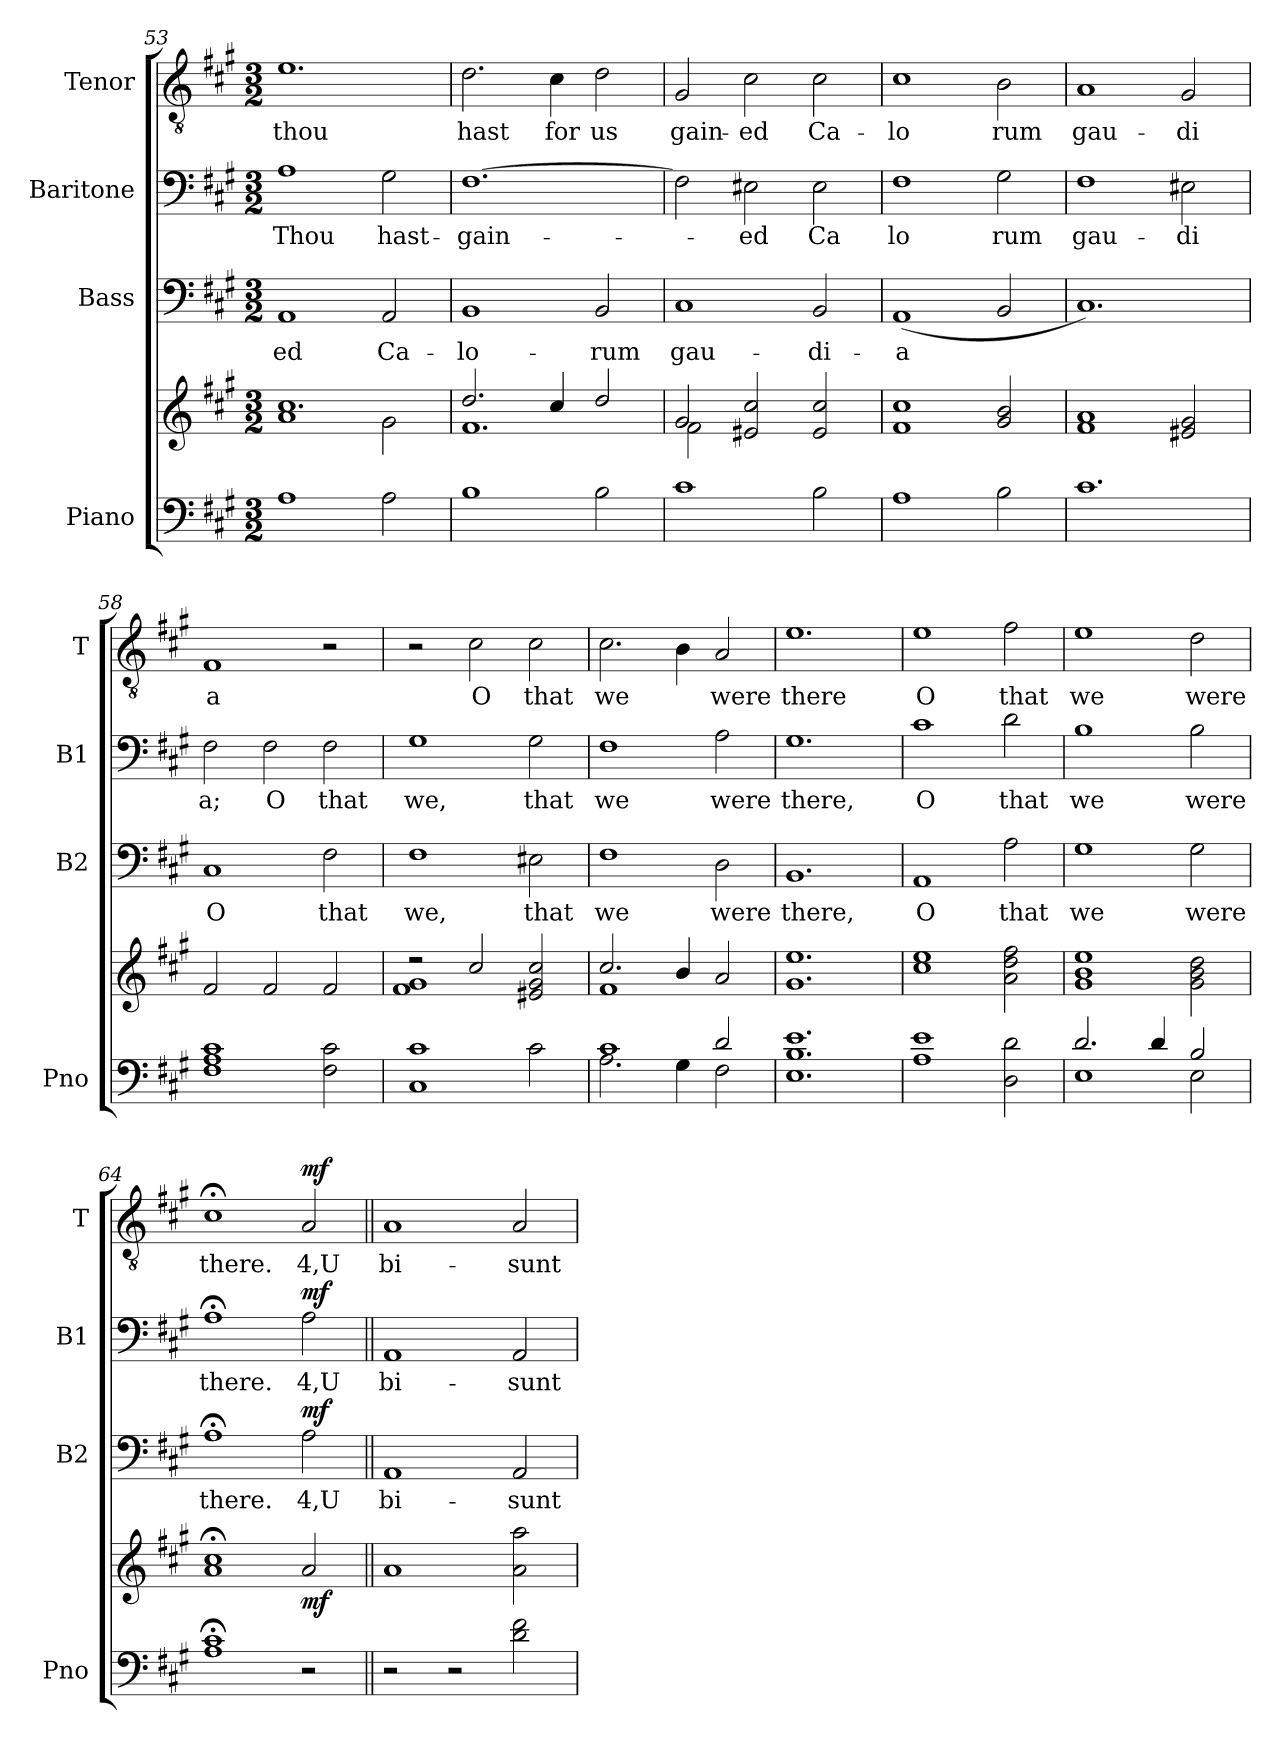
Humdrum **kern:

**kern	**kern	**dynam	**kern	**text	**dynam	**kern	**text	**dynam	**kern	**text	**dynam
*part4	*part4	*part4	*part3	*part3	*part3	*part2	*part2	*part2	*part1	*part1	*part1
*staff5	*staff4	*staff4/5	*staff3	*staff3	*staff3	*staff2	*staff2	*staff2	*staff1	*staff1	*staff1
*I"Piano	*	*	*I"Bass	*	*	*I"Baritone	*	*	*I"Tenor	*	*
*I'Pno	*	*	*I'B2	*	*	*I'B1	*	*	*I'T	*	*
*clefF4	*clefG2	*	*clefF4	*	*	*clefF4	*	*	*clefGv2	*	*
*k[f#c#g#]	*k[f#c#g#]	*	*k[f#c#g#]	*	*	*k[f#c#g#]	*	*	*k[f#c#g#]	*	*
*A:	*A:	*	*A:	*	*	*A:	*	*	*A:	*	*
*M3/2	*M3/2	*	*M3/2	*	*	*M3/2	*	*	*M3/2	*	*
=53	=53	=53	=53	=53	=53	=53	=53	=53	=53	=53	=53
*	*^	*	*	*	*	*	*	*	*	*	*
1A	1.cc#	1a	.	1AA	-ed	.	1A	Thou	.	1.e	thou	.
2A	.	2g#	.	2AA	Ca-	.	2G#	hast-	.	.	.	.
=54	=54	=54	=54	=54	=54	=54	=54	=54	=54	=54	=54	=54
1B	2.dd	1.f#	.	1BB	-lo-	.	[1.F#	-gain-	.	2.d	hast	.
.	4cc#	.	.	.	.	.	.	.	.	4c#	for	.
2B	2dd	.	.	2BB	-rum	.	.	.	.	2d	us	.
=55	=55	=55	=55	=55	=55	=55	=55	=55	=55	=55	=55	=55
1c#	2g#	2f#	.	1C#	gau-	.	2F#]	.	.	2G#	gain-	.
.	2e#X 2cc#	1ryy	.	.	.	.	2E#X	-ed	.	2c#	-ed	.
2B	2e# 2cc#	.	.	2BB	-di-	.	2E#	Ca	.	2c#	Ca-	.
*	*v	*v	*	*	*	*	*	*	*	*	*	*
=56	=56	=56	=56	=56	=56	=56	=56	=56	=56	=56	=56
1A	1f# 1cc#	.	(<1AA	-a	.	1F#	lo	.	1c#	-lo	.
2B	2g# 2b	.	2BB	.	.	2G#	rum	.	2B	rum	.
=57	=57	=57	=57	=57	=57	=57	=57	=57	=57	=57	=57
1.c#	1f# 1a	.	1.C#)	.	.	1F#	gau-	.	1A	gau-	.
.	2e#X 2g#	.	.	.	.	2E#X	-di	.	2G#	-di	.
=58	=58	=58	=58	=58	=58	=58	=58	=58	=58	=58	=58
1F# 1A 1c#	2f#	.	1C#	O	.	2F#	a;	.	1F#	a	.
.	2f#	.	.	.	.	2F#	O	.	.	.	.
2F# 2c#	2f#	.	2F#	that	.	2F#	that	.	2r	.	.
=59	=59	=59	=59	=59	=59	=59	=59	=59	=59	=59	=59
*	*^	*	*	*	*	*	*	*	*	*	*
1C# 1c#	2r	1f# 1g#	.	1F#	we,	.	1G#	we,	.	2r	.	.
.	2cc#	.	.	.	.	.	.	.	.	2c#	O	.
2c#	2e#X 2g# 2cc#	2ryy	.	2E#X	that	.	2G#	that	.	2c#	that	.
=60	=60	=60	=60	=60	=60	=60	=60	=60	=60	=60	=60	=60
*^	*	*	*	*	*	*	*	*	*	*	*	*
1c#	2.A	2.cc#	1f#	.	1F#	we	.	1F#	we	.	2.c#	we	.
.	4G#	4b	.	.	.	.	.	.	.	.	4B	.	.
2d	2F#	2a	2ryy	.	2D	were	.	2A	were	.	2A	were	.
*v	*v	*	*	*	*	*	*	*	*	*	*	*	*
*	*v	*v	*	*	*	*	*	*	*	*	*	*
=61	=61	=61	=61	=61	=61	=61	=61	=61	=61	=61	=61
1.E 1.B 1.e	1.g# 1.ee	.	1.BB	there,	.	1.G#	there,	.	1.e	there	.
=62	=62	=62	=62	=62	=62	=62	=62	=62	=62	=62	=62
1A 1e	1cc# 1ee	.	1AA	O	.	1c#	O	.	1e	O	.
2D 2d	2a 2dd 2ff#	.	2A	that	.	2d	that	.	2f#	that	.
=63	=63	=63	=63	=63	=63	=63	=63	=63	=63	=63	=63
*^	*	*	*	*	*	*	*	*	*	*	*
2.d	1E	1g# 1b 1ee	.	1G#	we	.	1B	we	.	1e	we	.
4d	.	.	.	.	.	.	.	.	.	.	.	.
2B	2E	2g# 2b 2dd	.	2G#	were	.	2B	were	.	2d	were	.
*v	*v	*	*	*	*	*	*	*	*	*	*	*
=64	=64	=64	=64	=64	=64	=64	=64	=64	=64	=64	=64
1A; 1c#;	1a; 1cc#;	.	1A;	there.	.	1A;	there.	.	1c#;	there.	.
!	!	!LO:DY:b	!	!	!LO:DY:a	!	!	!LO:DY:a	!	!	!LO:DY:a
2r	2a	mf	2A	4,U	mf	2A	4,U	mf	2A	4,U	mf
=65||	=65||	=65||	=65||	=65||	=65||	=65||	=65||	=65||	=65||	=65||	=65||
2r	1a	.	1AA	bi-	.	1AA	bi-	.	1A	bi-	.
2r	.	.	.	.	.	.	.	.	.	.	.
2d 2f#	2a 2aa	.	2AA	-sunt	.	2AA	-sunt	.	2A	-sunt	.
=	=	=	=	=	=	=	=	=	=	=	=
*-	*-	*-	*-	*-	*-	*-	*-	*-	*-	*-	*-
